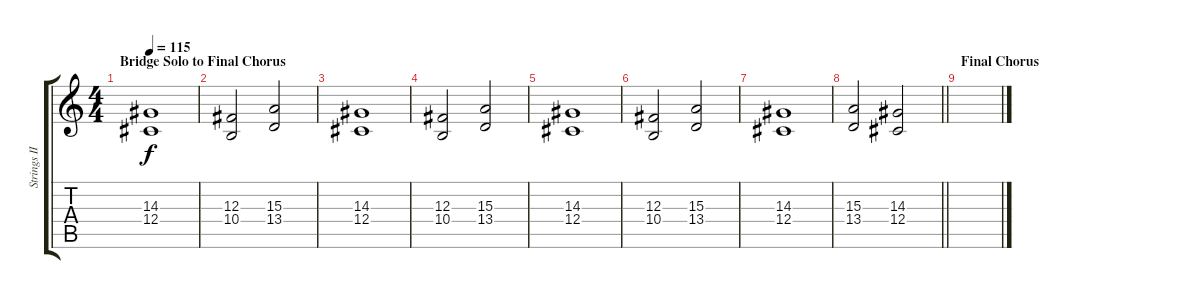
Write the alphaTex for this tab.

\track ("Strings II" "Strings II") {instrument stringensemble1}
\staff {score tabs}
\tuning (Eb4 Bb3 Gb3 Db3 Ab2 Eb2) {hide}
\ts (4 4)
\section ("" "Bridge Solo to Final Chorus")
\tempo 115
\clef g2
\ks c
(14.3 12.4).1{dy f} |
(12.3 10.4).2 (15.3 13.4).2 |
(14.3 12.4).1 |
(12.3 10.4).2 (15.3 13.4).2 |
(14.3 12.4).1 |
(12.3 10.4).2 (15.3 13.4).2 |
(14.3 12.4).1 |
\barLineRight lightlight
(15.3 13.4).2 (14.3 12.4).2 |
\section ("" "Final Chorus")
